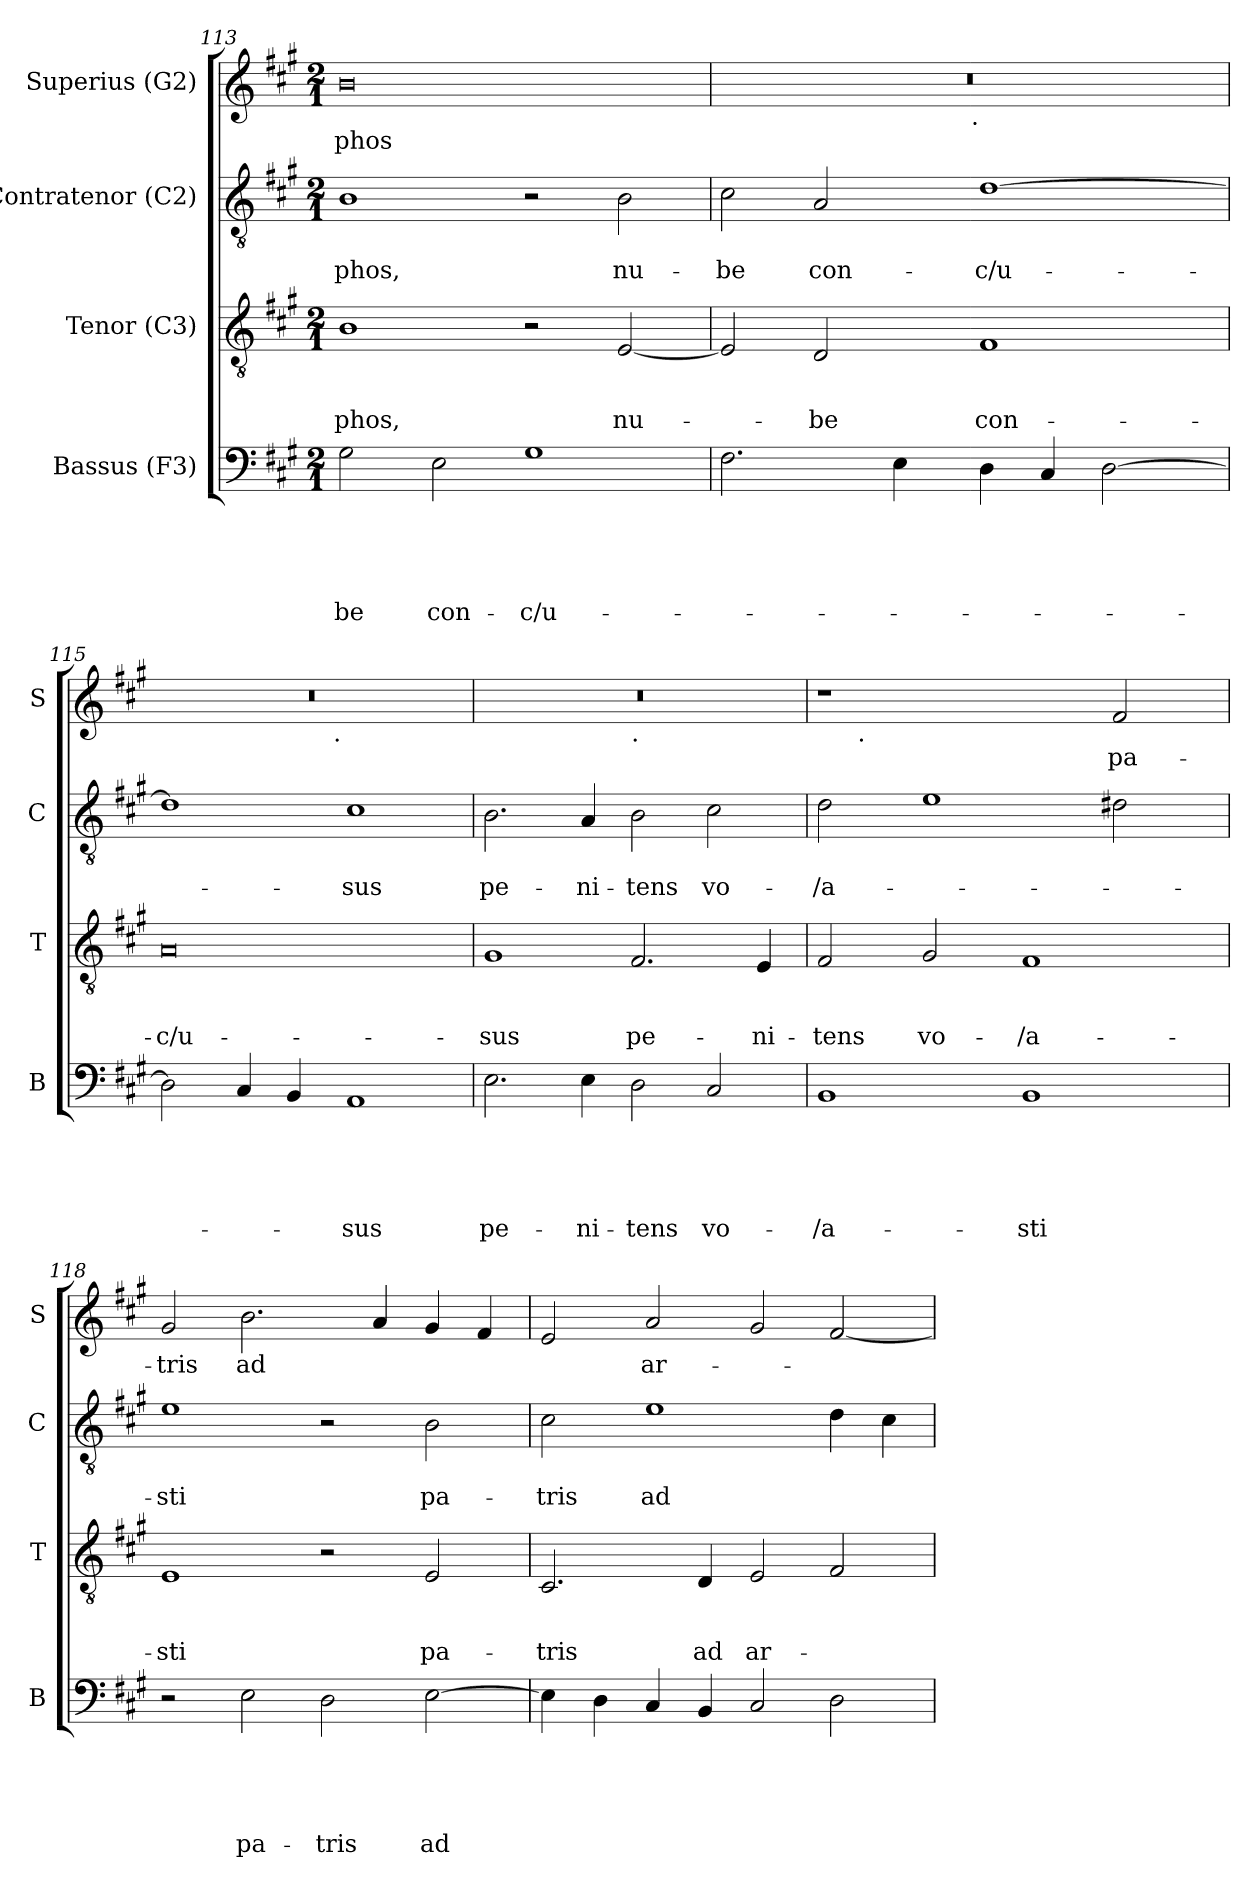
**kern	**text	**text	**text	**text	**text	**kern	**text	**text	**text	**kern	**text	**text	**kern	**text
*part4	*part4	*part4	*part4	*part4	*part4	*part3	*part3	*part3	*part3	*part2	*part2	*part2	*part1	*part1
*staff4	*staff4	*staff4	*staff4	*staff4	*staff4	*staff3	*staff3	*staff3	*staff3	*staff2	*staff2	*staff2	*staff1	*staff1
*I"Bassus (F3)	*	*	*	*	*	*I"Tenor (C3)	*	*	*	*I"Contratenor (C2)	*	*	*I"Superius (G2)	*
*I'B	*	*	*	*	*	*I'T	*	*	*	*I'C	*	*	*I'S	*
*clefF4	*	*	*	*	*	*clefGv2	*	*	*	*clefGv2	*	*	*clefG2	*
*k[f#c#g#]	*	*	*	*	*	*k[f#c#g#]	*	*	*	*k[f#c#g#]	*	*	*k[f#c#g#]	*
*A:	*	*	*	*	*	*A:	*	*	*	*A:	*	*	*A:	*
*M2/1	*	*	*	*	*	*M2/1	*	*	*	*M2/1	*	*	*M2/1	*
=113	=113	=113	=113	=113	=113	=113	=113	=113	=113	=113	=113	=113	=113	=113
!	!	!	!	!	!LO:LY:b	!	!	!	!LO:LY:b	!	!	!LO:LY:b	!	!LO:LY:b
2G#\	.	.	.	.	-be	1B	.	.	-phos,	1B	.	-phos,	0b	-phos
!	!	!	!	!	!LO:LY:b	!	!	!	!	!	!	!	!	!
2E\	.	.	.	.	con-	.	.	.	.	.	.	.	.	.
!	!	!	!	!	!LO:LY:b	!	!	!	!	!	!	!	!	!
1G#	.	.	.	.	-c/u-	2r	.	.	.	2r	.	.	.	.
!	!	!	!	!	!	!	!	!	!LO:LY:b	!	!	!LO:LY:b	!	!
.	.	.	.	.	.	[<2E/	.	.	nu-	2B\	.	nu-	.	.
=114	=114	=114	=114	=114	=114	=114	=114	=114	=114	=114	=114	=114	=114	=114
!	!	!	!	!	!	!	!	!	!	!	!	!LO:LY:b	!	!
*	*	*	*	*	*	*	*	*	*	*	*	*	*^	*
2.F#\	.	.	.	.	.	2E/]	.	.	.	2c#\	.	-be	0r	3%2ryy	.
!	!	!	!	!	!	!	!	!	!LO:LY:b	!	!	!LO:LY:b	!	!	!
.	.	.	.	.	.	2D/	.	.	-be	2A/	.	con-	.	.	.
.	.	.	.	.	.	.	.	.	.	.	.	.	.	6ryy	.
4E\	.	.	.	.	.	.	.	.	.	.	.	.	.	.	.
.	.	.	.	.	.	.	.	.	.	.	.	.	.	12...ryy	.
!	!	!	!	!	!	!	!	!	!	!	!	!	!	!LO:TX:b:t=.	!
.	.	.	.	.	.	.	.	.	.	.	.	.	.	3%2ryy	.
!	!	!	!	!	!	!	!	!	!LO:LY:b	!	!	!LO:LY:b	!	!	!
4D\	.	.	.	.	.	1F#	.	.	con-	[>1d	.	-c/u-	.	.	.
4C#/	.	.	.	.	.	.	.	.	.	.	.	.	.	.	.
[>2D\	.	.	.	.	.	.	.	.	.	.	.	.	.	.	.
.	.	.	.	.	.	.	.	.	.	.	.	.	.	3ryy	.
.	.	.	.	.	.	.	.	.	.	.	.	.	.	96ryy	.
=115	=115	=115	=115	=115	=115	=115	=115	=115	=115	=115	=115	=115	=115	=115	=115
!	!	!	!	!	!	!	!	!	!LO:LY:b:rj	!	!	!	!	!	!
2D\]	.	.	.	.	.	0A	.	.	-c/u-	1d]	.	.	0r	2ryy	.
4C#/	.	.	.	.	.	.	.	.	.	.	.	.	.	4...ryy	.
4BB/	.	.	.	.	.	.	.	.	.	.	.	.	.	.	.
!	!	!	!	!	!	!	!	!	!	!	!	!	!	!LO:TX:b:t=.	!
.	.	.	.	.	.	.	.	.	.	.	.	.	.	1ryy	.
!	!	!	!	!	!LO:LY:b	!	!	!	!	!	!	!LO:LY:b	!	!	!
1AA	.	.	.	.	-sus	.	.	.	.	1c#	.	-sus	.	.	.
.	.	.	.	.	.	.	.	.	.	.	.	.	.	32ryy	.
!!LO:LB:g=z	!!
=116	=116	=116	=116	=116	=116	=116	=116	=116	=116	=116	=116	=116	=116	=116	=116
!	!	!	!	!	!LO:LY:b	!	!	!	!LO:LY:b	!	!	!LO:LY:b	!	!	!
2.E\	.	.	.	.	pe-	1G#	.	.	-sus	2.B\	.	pe-	0r	1ryy	.
!	!	!	!	!	!LO:LY:b	!	!	!	!	!	!	!LO:LY:b	!	!	!
4E\	.	.	.	.	-ni-	.	.	.	.	4A/	.	-ni-	.	.	.
!	!	!	!	!	!	!	!	!	!	!	!	!	!	!LO:TX:b:t=.	!
!	!	!	!	!	!LO:LY:b	!	!	!	!LO:LY:b	!	!	!LO:LY:b	!	!	!
2D\	.	.	.	.	-tens	2.F#/	.	.	pe-	2B\	.	-tens	.	1ryy	.
!	!	!	!	!	!LO:LY:b	!	!	!	!	!	!	!LO:LY:b	!	!	!
2C#/	.	.	.	.	vo-	.	.	.	.	2c#\	.	vo-	.	.	.
!	!	!	!	!	!	!	!	!	!LO:LY:b	!	!	!	!	!	!
.	.	.	.	.	.	4E/	.	.	-ni-	.	.	.	.	.	.
=117	=117	=117	=117	=117	=117	=117	=117	=117	=117	=117	=117	=117	=117	=117	=117
!	!	!	!	!	!LO:LY:b	!	!	!	!LO:LY:b	!	!	!LO:LY:b	!	!	!
1BB	.	.	.	.	-/a-	2F#/	.	.	-tens	2d\	.	-/a-	1r	12ryy	.
.	.	.	.	.	.	.	.	.	.	.	.	.	.	48.ryy	.
!	!	!	!	!	!	!	!	!	!	!	!	!	!	!LO:TX:b:t=.	!
.	.	.	.	.	.	.	.	.	.	.	.	.	.	3%2ryy	.
!	!	!	!	!	!	!	!	!	!LO:LY:b	!	!	!	!	!	!
.	.	.	.	.	.	2G#/	.	.	vo-	1e	.	.	.	.	.
.	.	.	.	.	.	.	.	.	.	.	.	.	.	3%2ryy	.
!	!	!	!	!	!LO:LY:b	!	!	!	!LO:LY:b	!	!	!	!	!	!
1BB	.	.	.	.	-sti	1F#	.	.	-/a-	.	.	.	2ryy	.	.
.	.	.	.	.	.	.	.	.	.	.	.	.	.	3ryy	.
!	!	!	!	!	!	!	!	!	!	!	!	!	!	!	!LO:LY:b
.	.	.	.	.	.	.	.	.	.	2d#\	.	.	2f#/	.	pa-
.	.	.	.	.	.	.	.	.	.	.	.	.	.	6ryy	.
.	.	.	.	.	.	.	.	.	.	.	.	.	.	24ryy	.
.	.	.	.	.	.	.	.	.	.	.	.	.	.	96ryy	.
=118	=118	=118	=118	=118	=118	=118	=118	=118	=118	=118	=118	=118	=118	=118	=118
!	!	!	!	!	!	!	!	!	!LO:LY:b	!	!	!LO:LY:b	!	!	!LO:LY:b
*	*	*	*	*	*	*	*	*	*	*	*	*	*v	*v	*
2r	.	.	.	.	.	1E	.	.	-sti	1e	.	-sti	2g#/	-tris
!	!	!	!	!	!LO:LY:b	!	!	!	!	!	!	!	!	!LO:LY:b
2E\	.	.	.	.	pa-	.	.	.	.	.	.	.	2.b\	ad
!	!	!	!	!	!LO:LY:b	!	!	!	!	!	!	!	!	!
2D\	.	.	.	.	-tris	2r	.	.	.	2r	.	.	.	.
.	.	.	.	.	.	.	.	.	.	.	.	.	4a/	.
!	!	!	!	!	!LO:LY:b	!	!	!	!LO:LY:b	!	!	!LO:LY:b	!	!
[>2E\	.	.	.	.	ad	2E/	.	.	pa-	2B\	.	pa-	4g#/	.
.	.	.	.	.	.	.	.	.	.	.	.	.	4f#/	.
=119	=119	=119	=119	=119	=119	=119	=119	=119	=119	=119	=119	=119	=119	=119
!	!	!	!	!	!	!	!	!	!LO:LY:b	!	!	!LO:LY:b	!	!
4E\]	.	.	.	.	.	2.C#/	.	.	-tris	2c#\	.	-tris	2e/	.
4D\	.	.	.	.	.	.	.	.	.	.	.	.	.	.
!	!	!	!	!	!	!	!	!	!	!	!	!LO:LY:b	!	!LO:LY:b
4C#/	.	.	.	.	.	.	.	.	.	1e	.	ad	2a/	ar-
!	!	!	!	!	!	!	!	!	!LO:LY:b	!	!	!	!	!
4BB/	.	.	.	.	.	4D/	.	.	ad	.	.	.	.	.
!	!	!	!	!	!	!	!	!	!LO:LY:b	!	!	!	!	!
2C#/	.	.	.	.	.	2E/	.	.	ar-	.	.	.	2g#/	.
2D\	.	.	.	.	.	2F#/	.	.	.	4d\	.	.	[<2f#/	.
.	.	.	.	.	.	.	.	.	.	4c#\	.	.	.	.
=	=	=	=	=	=	=	=	=	=	=	=	=	=	=
*-	*-	*-	*-	*-	*-	*-	*-	*-	*-	*-	*-	*-	*-	*-
